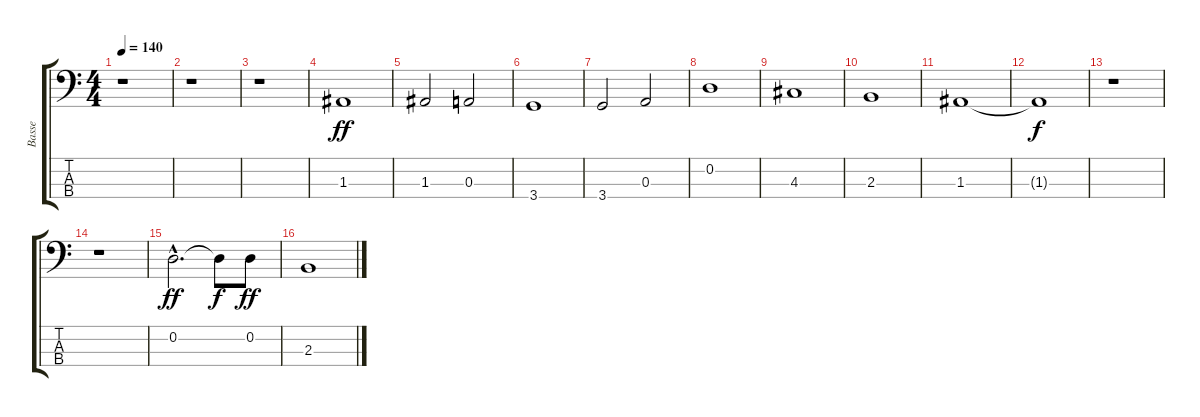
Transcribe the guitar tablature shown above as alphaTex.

\track ("Basse" "Basse") {instrument electricbassfinger}
\staff {score tabs}
\tuning (G2 D2 A1 E1) {hide}
\ts (4 4)
\tempo 140
\clef f4
\ks c
r.1{dy ff} |
r.1 |
r.1 |
1.3.1 |
1.3.2 0.3.2 |
3.4.1 |
3.4.2 0.3.2 |
0.2.1 |
4.3.1 |
2.3.1 |
1.3.1 |
1.3{t}.1{dy f} |
r.1 |
r.1 |
0.2{hac}.2{d dy ff} 0.2{t}.8{dy f} 0.2.8{dy ff} |
2.3.1
